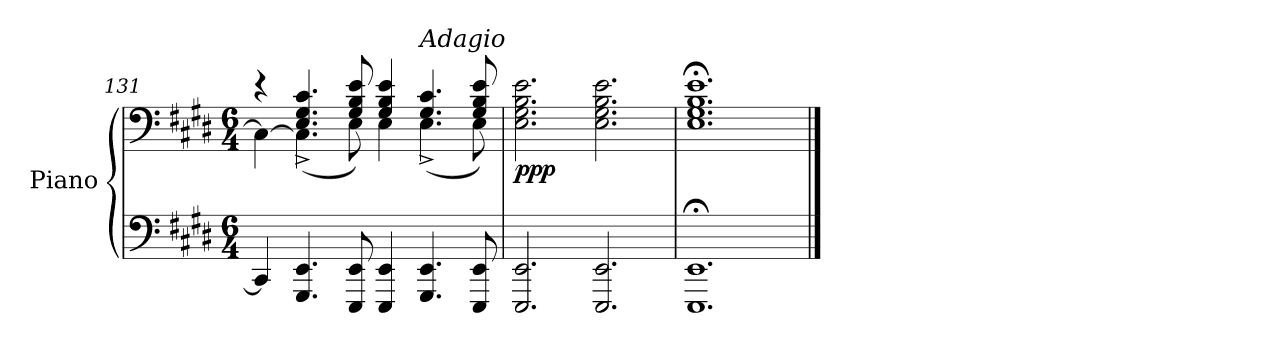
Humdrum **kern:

**kern	**kern	**dynam
*part1	*part1	*part1
*staff2	*staff1	*staff1/2
*I"Piano	*	*
*I'Pno.	*	*
*clefF4	*clefF4	*
*k[f#c#g#d#]	*k[f#c#g#d#]	*
*M6/4	*M6/4	*
=131	=131	=131
*	*^	*
4CC#/]	4C#\_	4re	.
4.GGG#/ 4.EE/	4.C#\]	(>4.E/^ 4.G#/^ 4.c#/^	.
8EEE/ 8EE/	8E\	8G#/ 8B/ 8e/)	.
4EEE/ 4EE/	4E\	4G#/ 4B/ 4e/	.
!	!LO:TX:a:i:t=Adagio	!	!
4.GGG#/ 4.EE/	4.E\	(>4.G#/^ 4.c#/^	.
8EEE/ 8EE/	8E\	8G#/ 8B/ 8e/)	.
=132	=132	=132	=132
!	!	!	!LO:DY:b
*	*v	*v	*
2.EEE/ 2.EE/	2.E\ 2.G#\ 2.B\ 2.e\	ppp
2.EEE/ 2.EE/	2.E\ 2.G#\ 2.B\ 2.e\	.
=133	=133	=133
1.EEE;< 1.EE;<	1.E;< 1.G#;< 1.B;< 1.e;<	.
==	==	==
*-	*-	*-
